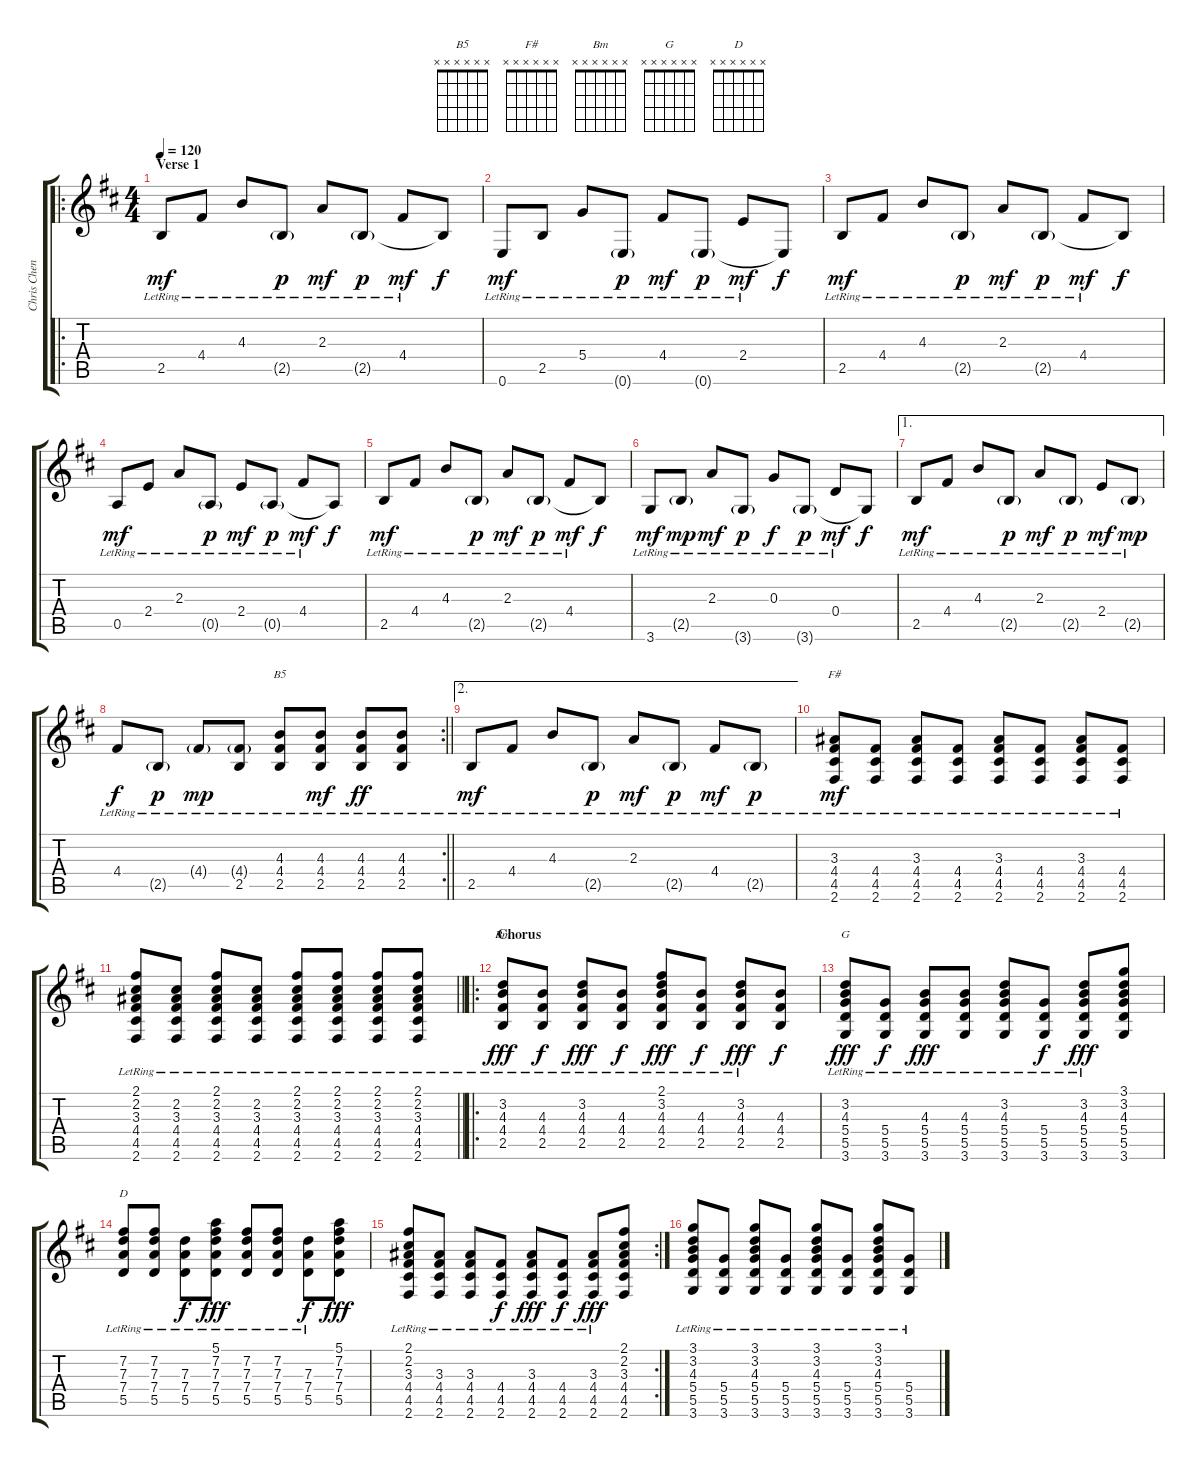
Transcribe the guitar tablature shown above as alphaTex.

\track ("Chris Cheney (Lead Guitar)" "Chris Chen") {instrument electricguitarclean}
\staff {score tabs}
\tuning (E4 B3 G3 D3 A2 E2) {hide}
\chord ("B5" x x x x x x)
\chord ("F#" x x x x x x)
\chord ("Bm" x x x x x x)
\chord ("G" x x x x x x)
\chord ("D" x x x x x x)
\ro
\ts (4 4)
\section ("" "Verse 1")
\tempo 120
\clef g2
\ks bminor
2.5{lr}.8{dy mf} 4.4{lr}.8 4.3{lr}.8 2.5{g lr}.8{dy p} 2.3{lr}.8{dy mf} 2.5{g lr}.8{dy p} 4.4{lr}.8{dy mf} 2.5{t}.8{dy f} |
0.6{lr}.8{dy mf} 2.5{lr}.8 5.4{lr}.8 0.6{g lr}.8{dy p} 4.4{lr}.8{dy mf} 0.6{g lr}.8{dy p} 2.4{lr}.8{dy mf} 0.6{t}.8{dy f} |
2.5{lr}.8{dy mf} 4.4{lr}.8 4.3{lr}.8 2.5{g lr}.8{dy p} 2.3{lr}.8{dy mf} 2.5{g lr}.8{dy p} 4.4{lr}.8{dy mf} 2.5{t}.8{dy f} |
0.5{lr}.8{dy mf} 2.4{lr}.8 2.3{lr}.8 0.5{g lr}.8{dy p} 2.4{lr}.8{dy mf} 0.5{g lr}.8{dy p} 4.4{lr}.8{dy mf} 0.5{t}.8{dy f} |
2.5{lr}.8{dy mf} 4.4{lr}.8 4.3{lr}.8 2.5{g lr}.8{dy p} 2.3{lr}.8{dy mf} 2.5{g lr}.8{dy p} 4.4{lr}.8{dy mf} 2.5{t}.8{dy f} |
3.6{lr}.8{dy mf} 2.5{g lr}.8{dy mp} 2.3{lr}.8{dy mf} 3.6{g lr}.8{dy p} 0.3{lr}.8{dy f} 3.6{g lr}.8{dy p} 0.4{lr}.8{dy mf} 3.6{t}.8{dy f} |
\ae 1
2.5{lr}.8{dy mf} 4.4{lr}.8 4.3{lr}.8 2.5{g lr}.8{dy p} 2.3{lr}.8{dy mf} 2.5{g lr}.8{dy p} 2.4{lr}.8{dy mf} 2.5{g lr}.8{dy mp} |
\rc 2
\barLineRight lightlight
4.4{lr}.8{dy f} 2.5{g lr}.8{dy p} 4.4{g lr}.8{dy mp} (4.4{g lr} 2.5{lr}).8 (4.3{lr} 4.4{lr} 2.5{lr}).8{ch "B5"} (4.3{lr} 4.4{lr} 2.5{lr}).8{dy mf} (4.3{lr} 4.4{lr} 2.5{lr}).8{dy ff} (4.3{lr} 4.4{lr} 2.5{lr}).8 |
\ae 2
2.5{lr}.8{dy mf} 4.4{lr}.8 4.3{lr}.8 2.5{g lr}.8{dy p} 2.3{lr}.8{dy mf} 2.5{g lr}.8{dy p} 4.4{lr}.8{dy mf} 2.5{g lr}.8{dy p} |
(3.3{lr} 4.4{lr} 4.5{lr} 2.6{lr}).8{ch "F#" dy mf volume 13 instrument overdrivenguitar} (4.4{lr} 4.5{lr} 2.6{lr}).8 (3.3 4.4{lr} 4.5{lr} 2.6{lr}).8 (4.4{lr} 4.5{lr} 2.6{lr}).8 (3.3 4.4{lr} 4.5{lr} 2.6{lr}).8 (4.4{lr} 4.5{lr} 2.6{lr}).8 (3.3 4.4{lr} 4.5{lr} 2.6{lr}).8 (4.4{lr} 4.5{lr} 2.6{lr}).8 |
\barLineRight lightlight
(2.1 2.2 3.3{lr} 4.4{lr} 4.5{lr} 2.6{lr}).8{instrument distortionguitar} (2.2 3.3 4.4{lr} 4.5{lr} 2.6{lr}).8 (2.1 2.2 3.3 4.4{lr} 4.5{lr} 2.6{lr}).8 (2.2 3.3 4.4{lr} 4.5{lr} 2.6{lr}).8 (2.1 2.2 3.3 4.4{lr} 4.5{lr} 2.6{lr}).8 (2.1 2.2 3.3 4.4{lr} 4.5{lr} 2.6{lr}).8 (2.1 2.2 3.3 4.4{lr} 4.5{lr} 2.6{lr}).8 (2.1 2.2 3.3 4.4{lr} 4.5{lr} 2.6{lr}).8 |
\ro
\section ("" "Chorus")
(3.2{lr} 4.3{lr} 4.4{lr} 2.5{lr}).8{ch "Bm" dy fff} (4.3{lr} 4.4{lr} 2.5{lr}).8{dy f} (3.2{lr} 4.3{lr} 4.4{lr} 2.5{lr}).8{dy fff} (4.3{lr} 4.4{lr} 2.5{lr}).8{dy f} (2.1{lr} 3.2{lr} 4.3{lr} 4.4{lr} 2.5{lr}).8{dy fff} (4.3{lr} 4.4{lr} 2.5{lr}).8{dy f} (3.2{lr} 4.3{lr} 4.4{lr} 2.5{lr}).8{dy fff} (4.3 4.4 2.5).8{dy f} |
(3.2{lr} 4.3{lr} 5.4{lr} 5.5{lr} 3.6{lr}).8{ch "G" dy fff} (5.4{lr} 5.5{lr} 3.6{lr}).8{dy f} (4.3{lr} 5.4{lr} 5.5{lr} 3.6{lr}).8{dy fff} (4.3{lr} 5.4{lr} 5.5{lr} 3.6{lr}).8 (3.2{lr} 4.3{lr} 5.4{lr} 5.5{lr} 3.6{lr}).8 (5.4{lr} 5.5{lr} 3.6{lr}).8{dy f} (3.2{lr} 4.3{lr} 5.4{lr} 5.5{lr} 3.6{lr}).8{dy fff} (3.1 3.2 4.3 5.4 5.5 3.6).8 |
(7.2{lr} 7.3{lr} 7.4{lr} 5.5{lr}).8{ch "D"} (7.2{lr} 7.3{lr} 7.4{lr} 5.5{lr}).8 (7.3{lr} 7.4{lr} 5.5{lr}).8{dy f} (5.1{lr} 7.2{lr} 7.3{lr} 7.4{lr} 5.5{lr}).8{dy fff} (7.2{lr} 7.3{lr} 7.4{lr} 5.5{lr}).8 (7.2{lr} 7.3{lr} 7.4{lr} 5.5{lr}).8 (7.3{lr} 7.4{lr} 5.5{lr}).8{dy f} (5.1 7.2 7.3 7.4 5.5).8{dy fff} |
\rc 2
(2.1{lr} 2.2{lr} 3.3{lr} 4.4{lr} 4.5{lr} 2.6{lr}).8 (3.3{lr} 4.4{lr} 4.5{lr} 2.6{lr}).8 (3.3{lr} 4.4{lr} 4.5{lr} 2.6{lr}).8 (4.4{lr} 4.5{lr} 2.6{lr}).8{dy f} (3.3{lr} 4.4{lr} 4.5{lr} 2.6{lr}).8{dy fff} (4.4{lr} 4.5{lr} 2.6{lr}).8{dy f} (3.3{lr} 4.4{lr} 4.5{lr} 2.6{lr}).8{dy fff} (2.1 2.2 3.3 4.4 4.5 2.6).8 |
(3.1{lr} 3.2{lr} 4.3{lr} 5.4{lr} 5.5{lr} 3.6{lr}).8 (5.4{lr} 5.5{lr} 3.6{lr}).8 (3.1{lr} 3.2{lr} 4.3{lr} 5.4{lr} 5.5{lr} 3.6{lr}).8 (5.4{lr} 5.5{lr} 3.6{lr}).8 (3.1{lr} 3.2{lr} 4.3{lr} 5.4{lr} 5.5{lr} 3.6{lr}).8 (5.4{lr} 5.5{lr} 3.6{lr}).8 (3.1{lr} 3.2{lr} 4.3{lr} 5.4{lr} 5.5{lr} 3.6{lr}).8 (5.4{lr} 5.5{lr} 3.6{lr}).8
